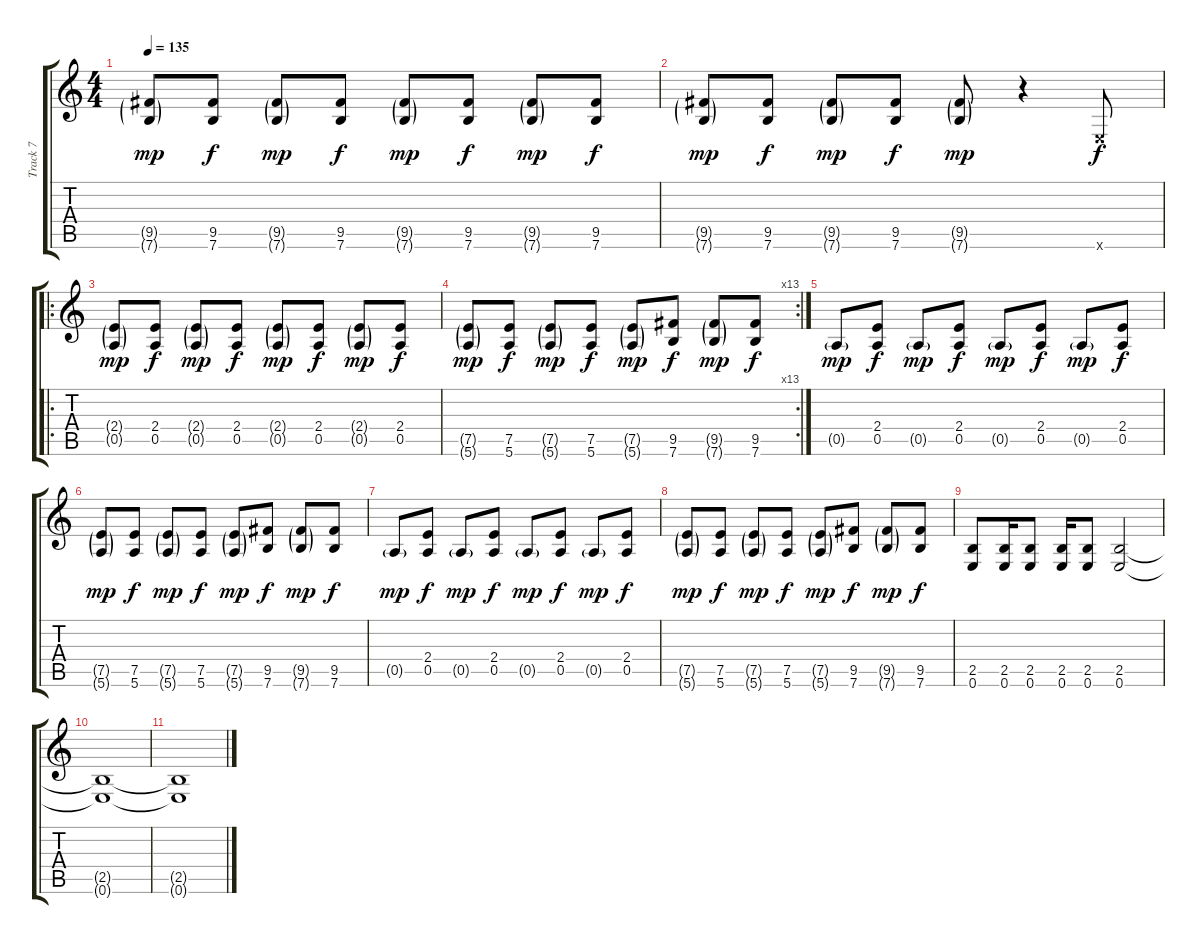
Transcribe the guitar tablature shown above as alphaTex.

\track ("Track 7" "Track 7") {instrument distortionguitar}
\staff {score tabs}
\tuning (E4 B3 G3 D3 A2 E2) {hide}
\ts (4 4)
\tempo 135
\clef g2
\ks c
(9.5{g} 7.6{g}).8{dy mp} (9.5 7.6).8{dy f} (9.5{g} 7.6{g}).8{dy mp} (9.5 7.6).8{dy f} (9.5{g} 7.6{g}).8{dy mp} (9.5 7.6).8{dy f} (9.5{g} 7.6{g}).8{dy mp} (9.5 7.6).8{dy f} |
(9.5{g} 7.6{g}).8{dy mp} (9.5 7.6).8{dy f} (9.5{g} 7.6{g}).8{dy mp} (9.5 7.6).8{dy f} (9.5{g} 7.6{g}).8{dy mp} r.4 0.6{x}.8{dy f} |
\ro
(2.4{g} 0.5{g}).8{dy mp} (2.4 0.5).8{dy f} (2.4{g} 0.5{g}).8{dy mp} (2.4 0.5).8{dy f} (2.4{g} 0.5{g}).8{dy mp} (2.4 0.5).8{dy f} (2.4{g} 0.5{g}).8{dy mp} (2.4 0.5).8{dy f} |
\rc 13
(7.5{g} 5.6{g}).8{dy mp} (7.5 5.6).8{dy f} (7.5{g} 5.6{g}).8{dy mp} (7.5 5.6).8{dy f} (7.5{g} 5.6{g}).8{dy mp} (9.5 7.6).8{dy f} (9.5{g} 7.6{g}).8{dy mp} (9.5 7.6).8{dy f} |
0.5{g}.8{dy mp} (2.4 0.5).8{dy f} 0.5{g}.8{dy mp} (2.4 0.5).8{dy f} 0.5{g}.8{dy mp} (2.4 0.5).8{dy f} 0.5{g}.8{dy mp} (2.4 0.5).8{dy f} |
(7.5{g} 5.6{g}).8{dy mp} (7.5 5.6).8{dy f} (7.5{g} 5.6{g}).8{dy mp} (7.5 5.6).8{dy f} (7.5{g} 5.6{g}).8{dy mp} (9.5 7.6).8{dy f} (9.5{g} 7.6{g}).8{dy mp} (9.5 7.6).8{dy f} |
0.5{g}.8{dy mp} (2.4 0.5).8{dy f} 0.5{g}.8{dy mp} (2.4 0.5).8{dy f} 0.5{g}.8{dy mp} (2.4 0.5).8{dy f} 0.5{g}.8{dy mp} (2.4 0.5).8{dy f} |
(7.5{g} 5.6{g}).8{dy mp} (7.5 5.6).8{dy f} (7.5{g} 5.6{g}).8{dy mp} (7.5 5.6).8{dy f} (7.5{g} 5.6{g}).8{dy mp} (9.5 7.6).8{dy f} (9.5{g} 7.6{g}).8{dy mp} (9.5 7.6).8{dy f} |
(2.5 0.6).8 (2.5 0.6).16 (2.5 0.6).8 (2.5 0.6).16 (2.5 0.6).8 (2.5 0.6).2 |
(2.5{t} 0.6{t}).1 |
(2.5{t} 0.6{t}).1
